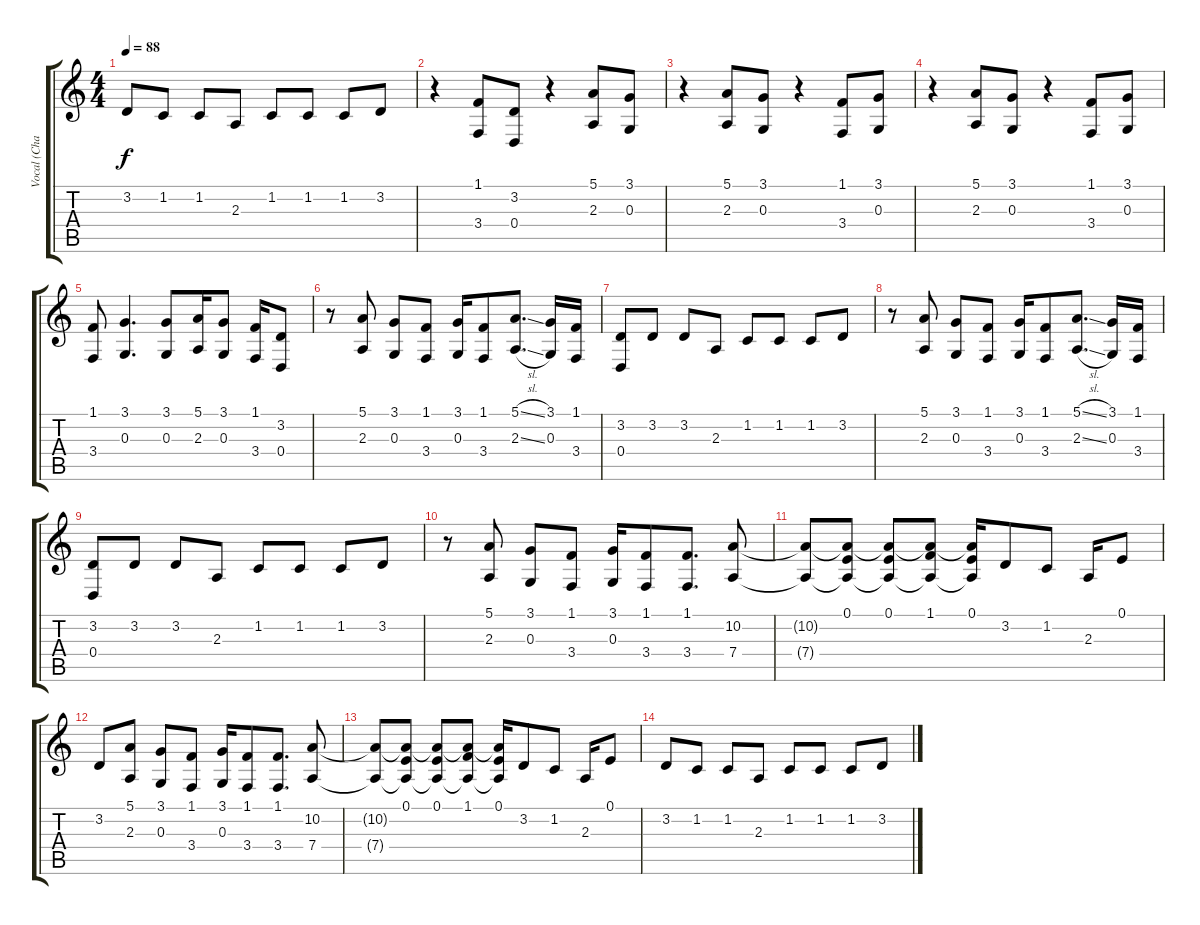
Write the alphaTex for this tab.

\track ("Vocal (Chad)" "Vocal (Cha") {instrument lead2sawtooth}
\staff {score tabs}
\tuning (E4 B3 G3 D3 A2 E2) {hide}
\ts (4 4)
\tempo 88
\clef g2
\ks c
3.2.8{dy f} 1.2.8 1.2.8 2.3.8 1.2.8 1.2.8 1.2.8 3.2.8 |
r.4 (1.1 3.4).8 (3.2 0.4).8 r.4 (5.1 2.3).8 (3.1 0.3).8 |
r.4 (5.1 2.3).8 (3.1 0.3).8 r.4 (1.1 3.4).8 (3.1 0.3).8 |
r.4 (5.1 2.3).8 (3.1 0.3).8 r.4 (1.1 3.4).8 (3.1 0.3).8 |
(1.1 3.4).8 (3.1 0.3).4{d} (3.1 0.3).8 (5.1 2.3).16 (3.1 0.3).8 (1.1 3.4).16 (3.2 0.4).8 |
r.8 (5.1 2.3).8 (3.1 0.3).8 (1.1 3.4).8 (3.1 0.3).16 (1.1 3.4).8 (5.1{sl} 2.3{sl}).8{d} (3.1 0.3).16 (1.1 3.4).16 |
(3.2 0.4).8 3.2.8 3.2.8 2.3.8 1.2.8 1.2.8 1.2.8 3.2.8 |
r.8 (5.1 2.3).8 (3.1 0.3).8 (1.1 3.4).8 (3.1 0.3).16 (1.1 3.4).8 (5.1{sl} 2.3{sl}).8{d} (3.1 0.3).16 (1.1 3.4).16 |
(3.2 0.4).8 3.2.8 3.2.8 2.3.8 1.2.8 1.2.8 1.2.8 3.2.8 |
r.8 (5.1 2.3).8 (3.1 0.3).8 (1.1 3.4).8 (3.1 0.3).16 (1.1 3.4).8 (1.1 3.4).8{d} (10.2 7.4).8 |
(10.2{t} 7.4{t}).8 (0.1 10.2{t} 7.4{t}).8 (0.1 10.2{t} 7.4{t}).8 (1.1 10.2{t} 7.4{t}).8 (0.1 10.2{t} 7.4{t}).16 3.2.8 1.2.8 2.3.16 0.1.8 |
3.2.8 (5.1 2.3).8 (3.1 0.3).8 (1.1 3.4).8 (3.1 0.3).16 (1.1 3.4).8 (1.1 3.4).8{d} (10.2 7.4).8 |
(10.2{t} 7.4{t}).8 (0.1 10.2{t} 7.4{t}).8 (0.1 10.2{t} 7.4{t}).8 (1.1 10.2{t} 7.4{t}).8 (0.1 10.2{t} 7.4{t}).16 3.2.8 1.2.8 2.3.16 0.1.8 |
3.2.8 1.2.8 1.2.8 2.3.8 1.2.8 1.2.8 1.2.8 3.2.8
